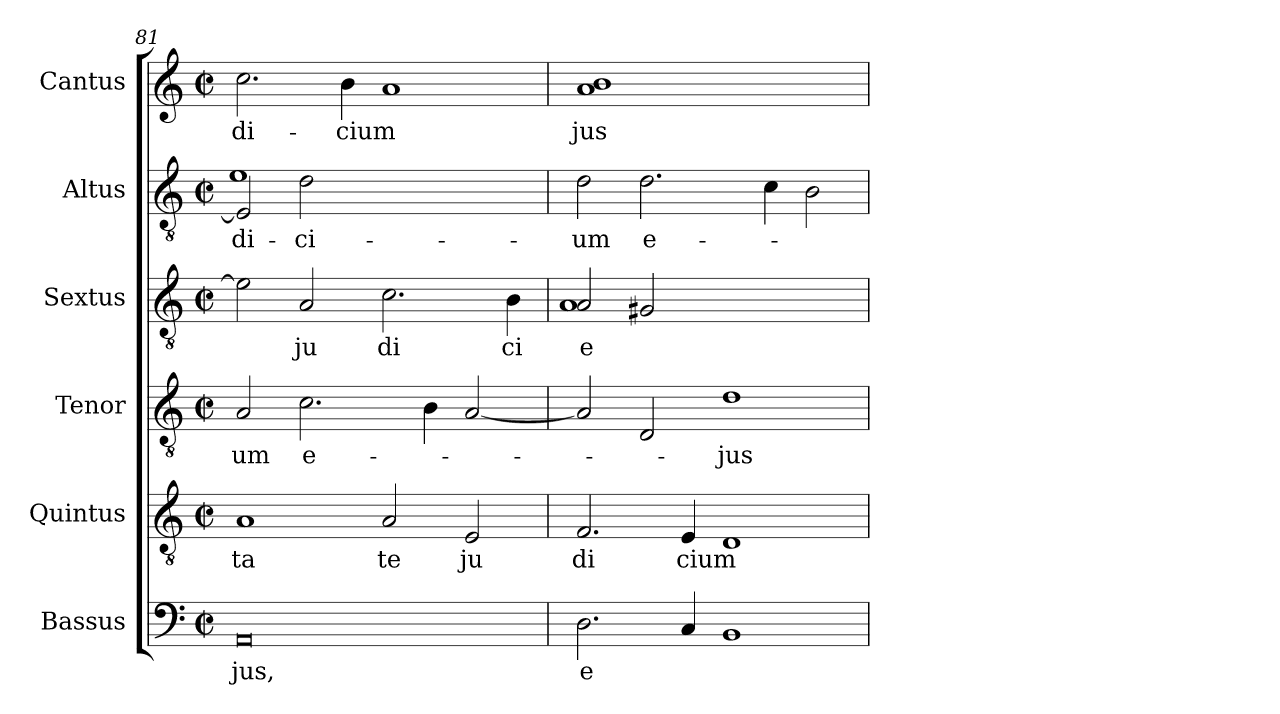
**kern	**text	**kern	**text	**kern	**text	**kern	**text	**kern	**text	**kern	**text
*part6	*part6	*part5	*part5	*part4	*part4	*part3	*part3	*part2	*part2	*part1	*part1
*staff6	*staff6	*staff5	*staff5	*staff4	*staff4	*staff3	*staff3	*staff2	*staff2	*staff1	*staff1
*I"Bassus	*	*I"Quintus	*	*I"Tenor	*	*I"Sextus	*	*I"Altus	*	*I"Cantus	*
*clefF4	*	*clefGv2	*	*clefGv2	*	*clefGv2	*	*clefGv2	*	*clefG2	*
*M2/2	*	*M2/2	*	*M2/2	*	*M2/2	*	*M2/2	*	*M2/2	*
*met(c|)	*	*met(c|)	*	*met(c|)	*	*met(c|)	*	*met(c|)	*	*met(c|)	*
=81	=81	=81	=81	=81	=81	=81	=81	=81	=81	=81	=81
!LO:N:vis=0	!LO:LY:b:cj	!	!LO:LY:b:cj	!	!LO:LY:b:cj	!	!	!	!LO:LY:b:cj	!	!LO:LY:b:cj
*	*	*	*	*	*	*	*	*^	*	*	*
1AA	jus,	1A	ta	2A/	-um	2e\]	.	2E/]	1e	-di-	2.cc\	-di-
!	!	!	!	!	!LO:LY:b:cj	!	!LO:LY:b:cj	!	!	!LO:LY:b:cj	!	!
.	.	.	.	2.c\	e-	2A/	ju	2d\	.	-ci-	.	.
!	!	!	!	!	!	!	!	!	!	!	!	!LO:LY:b
.	.	.	.	.	.	.	.	.	.	.	4b\	-cium
!	!	!	!LO:LY:b:cj	!	!	!	!LO:LY:b:cj	!	!	!	!	!
1ryy	.	2A/	te	.	.	2.c\	di	1ryy	1ryy	.	1a	.
.	.	.	.	4B\	.	.	.	.	.	.	.	.
!	!	!	!LO:LY:b:cj	!	!	!	!	!	!	!	!	!
.	.	2E/	ju	[<2A/	.	.	.	.	.	.	.	.
!	!	!	!	!	!	!	!LO:LY:b:cj	!	!	!	!	!
.	.	.	.	.	.	4B\	ci	.	.	.	.	.
*	*	*	*	*	*	*	*	*v	*v	*	*	*
=82	=82	=82	=82	=82	=82	=82	=82	=82	=82	=82	=82
!	!LO:LY:b:cj	!	!LO:LY:b:cj	!	!	!	!LO:LY:b:cj	!	!	!	!
*	*	*	*	*	*	*^	*	*	*	*	*
!	!	!	!	!	!	!	!	!LO:LY:b:rj	!	!LO:LY:b:cj	!	!LO:LY:b:cj
2.D\	e	2.F/	di	2A/]	.	2A/	1A	e	2d\	-um	1a 1b	-jus
!	!	!	!	!	!	!	!	!	!	!LO:LY:b:cj	!	!
.	.	.	.	2D/	.	2G#/	.	.	2.d\	e-	.	.
!	!	!	!LO:LY:b	!	!	!	!	!	!	!	!	!
4C/	.	4E/	cium	.	.	.	.	.	.	.	.	.
!	!	!	!	!	!LO:LY:b:cj	!	!	!	!	!	!	!
1BB	.	1D	.	1d	-jus	1ryy	1ryy	.	.	.	1ryy	.
.	.	.	.	.	.	.	.	.	4c\	.	.	.
.	.	.	.	.	.	.	.	.	2B\	.	.	.
*	*	*	*	*	*	*v	*v	*	*	*	*	*
=	=	=	=	=	=	=	=	=	=	=	=
*-	*-	*-	*-	*-	*-	*-	*-	*-	*-	*-	*-
